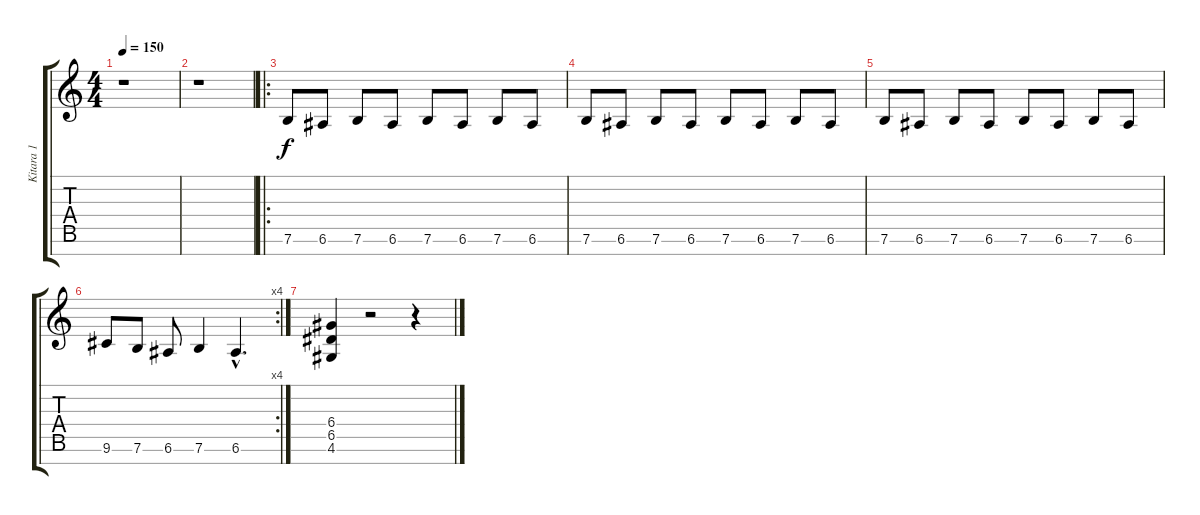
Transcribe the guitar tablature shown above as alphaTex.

\track ("Kitara 1" "Kitara 1") {instrument distortionguitar}
\staff {score tabs}
\tuning (E4 B3 G3 D3 A2 E2 B1) {hide}
\ts (4 4)
\tempo 150
\clef g2
\ks c
r.1{dy f} |
r.1 |
\ro
7.6.8 6.6.8 7.6.8 6.6.8 7.6.8 6.6.8 7.6.8 6.6.8 |
7.6.8 6.6.8 7.6.8 6.6.8 7.6.8 6.6.8 7.6.8 6.6.8 |
7.6.8 6.6.8 7.6.8 6.6.8 7.6.8 6.6.8 7.6.8 6.6.8 |
\rc 4
9.6.8 7.6.8 6.6.8 7.6.4 6.6{hac}.4{d} |
(6.4 6.5 4.6).4 r.2 r.4
